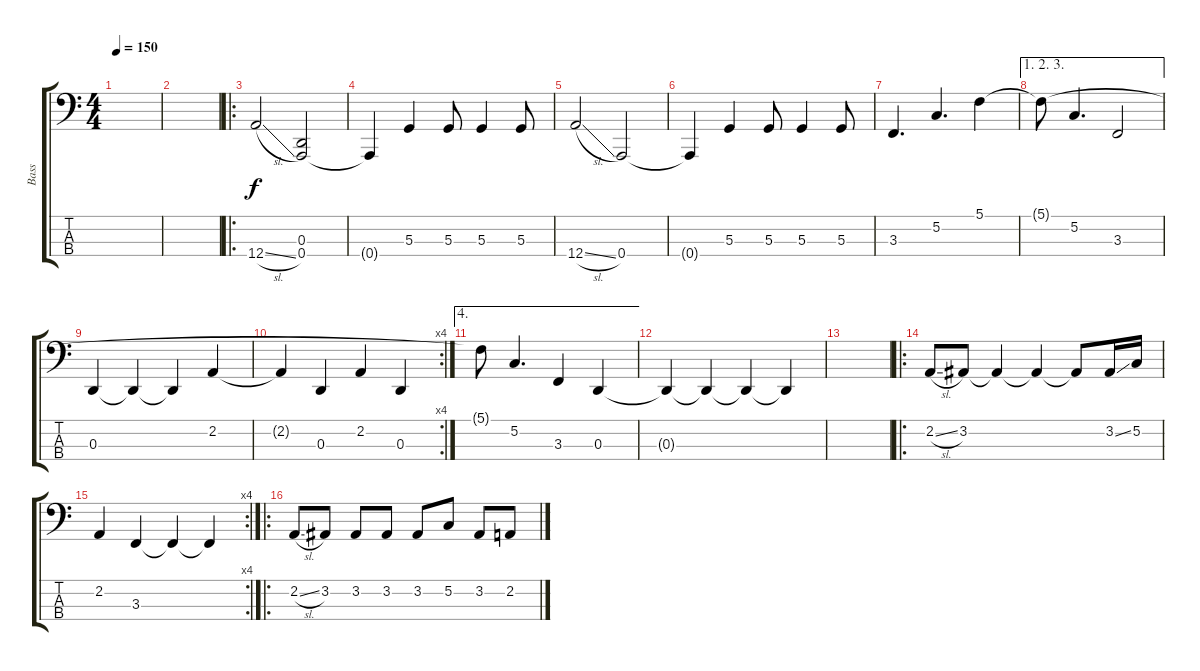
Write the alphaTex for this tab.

\track ("Bass" "Bass") {instrument electricbassfinger}
\staff {score tabs}
\tuning (C2 G1 D1 A0) {hide}
\ts (4 4)
\tempo 150
\clef f4
\ks c
|
|
\ro
12.4{sl}.2 (0.3 0.4).2 |
0.4{t}.4 5.3.4 5.3.8 5.3.4 5.3.8 |
12.4{sl}.2 0.4.2 |
0.4{t}.4 5.3.4 5.3.8 5.3.4 5.3.8 |
3.3.4{d} 5.2.4{d} 5.1.4 |
\ae (1 2 3)
5.1{t}.8 5.2.4{d} 3.3.2 |
0.3.4 0.3{t}.4 0.3{t}.4 2.2.4 |
\rc 4
2.2{t}.4 0.3.4 2.2.4 0.3.4 |
\ae 4
5.1{t}.8 5.2.4{d} 3.3.4 0.3.4 |
0.3{t}.4 0.3{t}.4 0.3{t}.4 0.3{t}.4 |
|
\ro
2.2{sl}.8 3.2.8 3.2{t}.4 3.2{t}.4 3.2{t}.8 3.2{ss}.16 5.2.16 |
\rc 4
2.2.4 3.3.4 3.3{t}.4 3.3{t}.4 |
\ro
2.2{sl}.8 3.2.8 3.2.8 3.2.8 3.2.8 5.2.8 3.2.8 2.2.8
